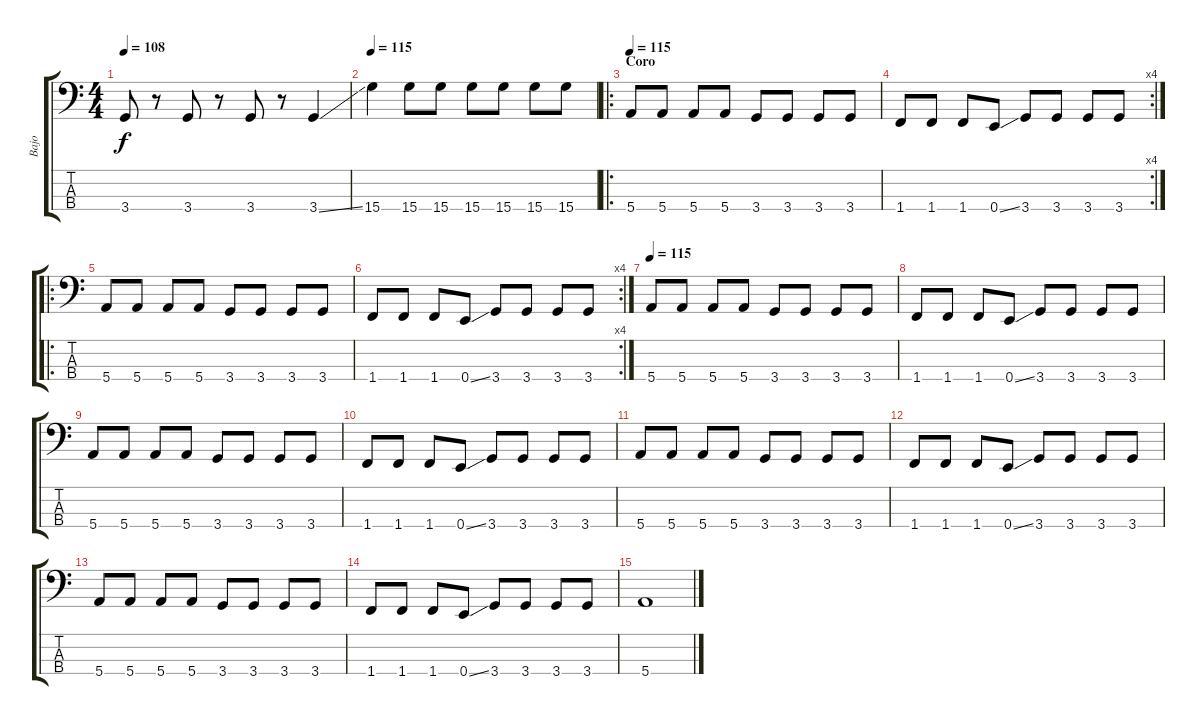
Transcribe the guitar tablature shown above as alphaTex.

\track ("Bajo" "Bajo") {instrument synthbass2}
\staff {score tabs}
\tuning (G2 D2 A1 E1) {hide}
\ts (4 4)
\tempo 108
\clef f4
\ks c
3.4.8{dy f} r.8 3.4.8 r.8 3.4.8 r.8 3.4{ss}.4 |
\tempo 115
15.4.4 15.4.8 15.4.8 15.4.8 15.4.8 15.4.8 15.4.8 |
\ro
\section ("" "Coro")
\tempo 115
5.4.8 5.4.8 5.4.8 5.4.8 3.4.8 3.4.8 3.4.8 3.4.8 |
\rc 4
1.4.8 1.4.8 1.4.8 0.4{ss}.8 3.4.8 3.4.8 3.4.8 3.4.8 |
\ro
5.4.8 5.4.8 5.4.8 5.4.8 3.4.8 3.4.8 3.4.8 3.4.8 |
\rc 4
1.4.8 1.4.8 1.4.8 0.4{ss}.8 3.4.8 3.4.8 3.4.8 3.4.8 |
\tempo 115
5.4.8 5.4.8 5.4.8 5.4.8 3.4.8 3.4.8 3.4.8 3.4.8 |
1.4.8 1.4.8 1.4.8 0.4{ss}.8 3.4.8 3.4.8 3.4.8 3.4.8 |
5.4.8 5.4.8 5.4.8 5.4.8 3.4.8 3.4.8 3.4.8 3.4.8 |
1.4.8 1.4.8 1.4.8 0.4{ss}.8 3.4.8 3.4.8 3.4.8 3.4.8 |
5.4.8 5.4.8 5.4.8 5.4.8 3.4.8 3.4.8 3.4.8 3.4.8 |
1.4.8 1.4.8 1.4.8 0.4{ss}.8 3.4.8 3.4.8 3.4.8 3.4.8 |
5.4.8 5.4.8 5.4.8 5.4.8 3.4.8 3.4.8 3.4.8 3.4.8 |
1.4.8 1.4.8 1.4.8 0.4{ss}.8 3.4.8 3.4.8 3.4.8 3.4.8 |
5.4.1
